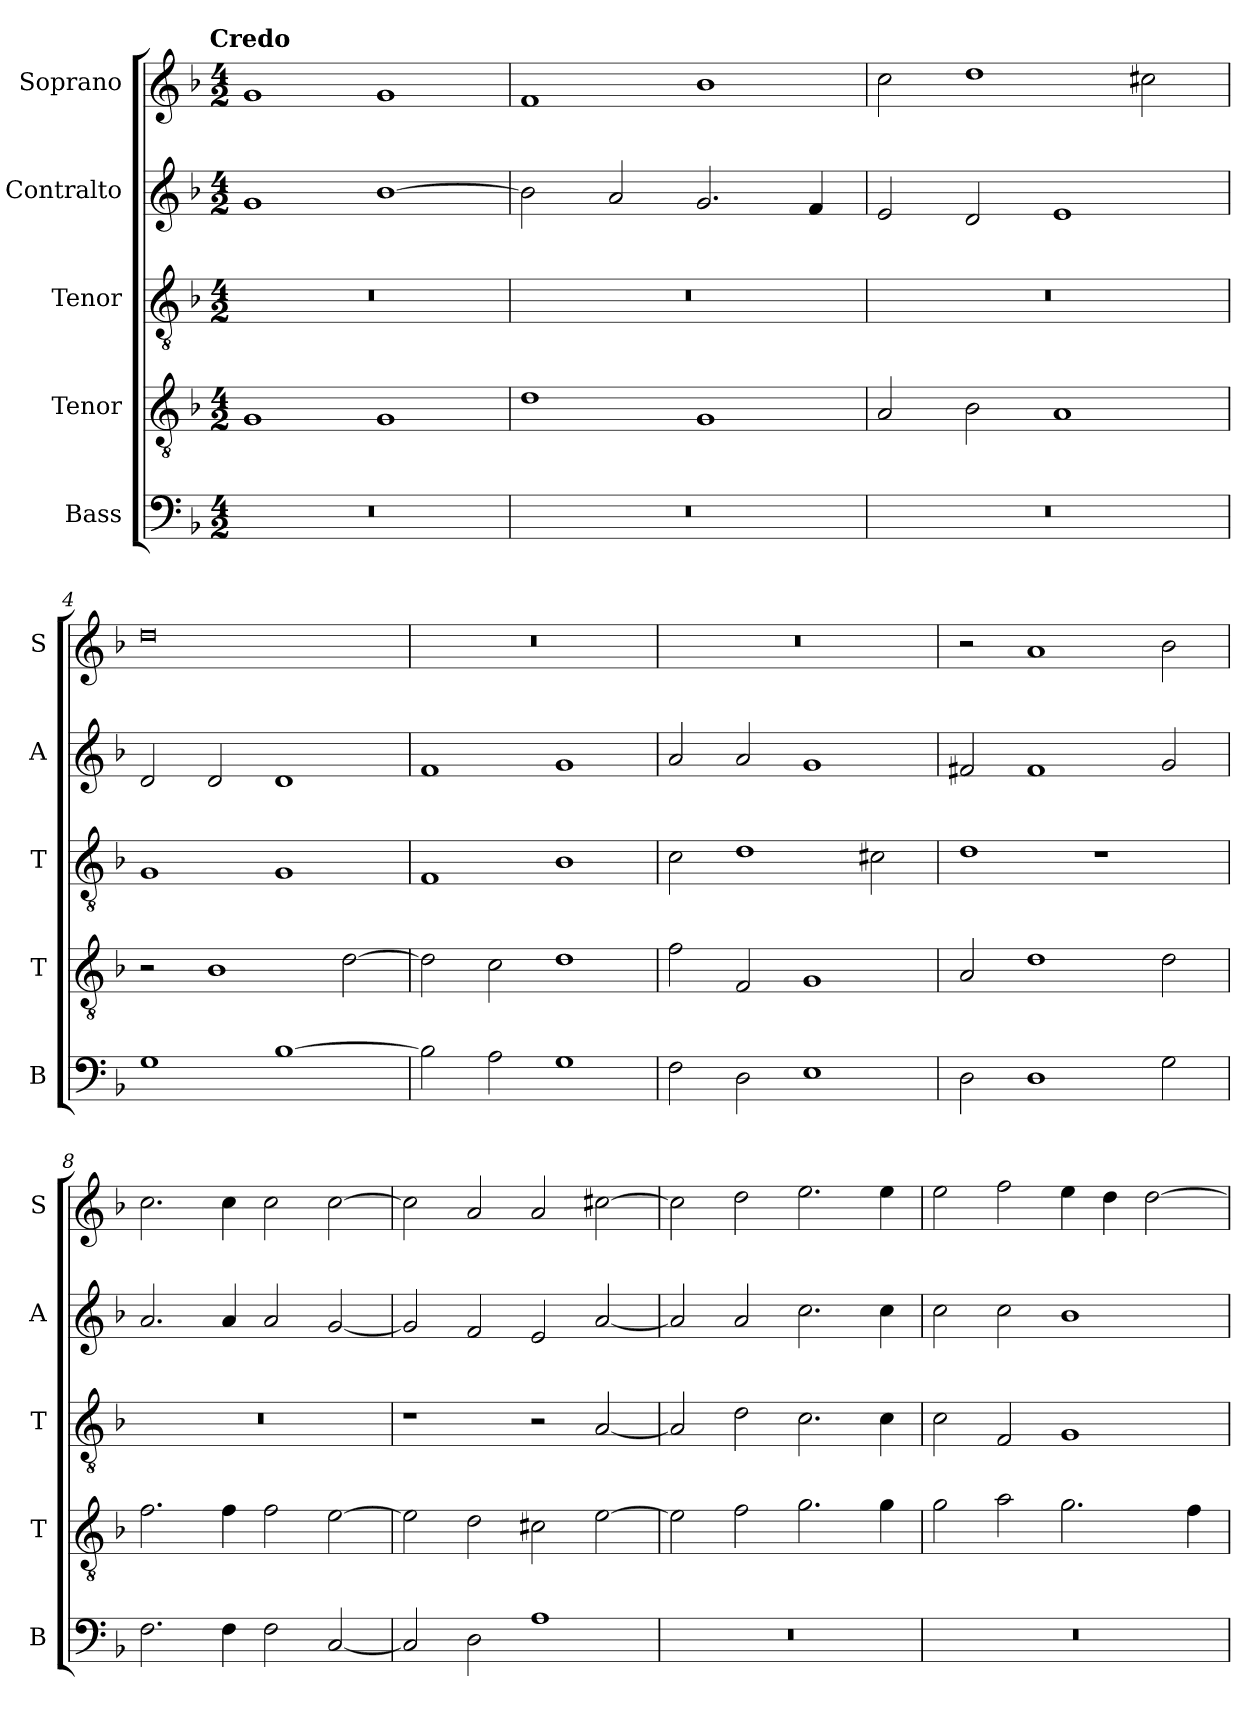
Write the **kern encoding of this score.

**kern	**kern	**kern	**kern	**kern
*part5	*part4	*part3	*part2	*part1
*staff5	*staff4	*staff3	*staff2	*staff1
*I"Bass	*I"Tenor	*I"Tenor	*I"Contralto	*I"Soprano
*I'B	*I'T	*I'T	*I'A	*I'S
*clefF4	*clefGv2	*clefGv2	*clefG2	*clefG2
*k[b-]	*k[b-]	*k[b-]	*k[b-]	*k[b-]
*G:dor	*G:dor	*G:dor	*G:dor	*G:dor
!!LO:TX:omd:t=Credo
*M4/2	*M4/2	*M4/2	*M4/2	*M4/2
=1	=1	=1	=1	=1
0r	1G	0r	1g	1g
.	1G	.	[1b-	1g
=2	=2	=2	=2	=2
0r	1d	0r	2b-]	1f
.	.	.	2a	.
.	1G	.	2.g	1b-
.	.	.	4f	.
=3	=3	=3	=3	=3
0r	2A	0r	2e	2cc
.	2B-	.	2d	1dd
.	1A	.	1e	.
.	.	.	.	2cc#X
=4	=4	=4	=4	=4
1G	2r	1G	2d	0dd
.	1B-	.	2d	.
[1B-	.	1G	1d	.
.	[2d	.	.	.
=5	=5	=5	=5	=5
2B-]	2d]	1F	1f	0r
2A	2c	.	.	.
1G	1d	1B-	1g	.
=6	=6	=6	=6	=6
2F	2f	2c	2a	0r
2D	2F	1d	2a	.
1E	1G	.	1g	.
.	.	2c#X	.	.
=7	=7	=7	=7	=7
2D	2A	1d	2f#X	2r
1D	1d	.	1f#	1a
.	.	1r	.	.
2G	2d	.	2g	2b-
=8	=8	=8	=8	=8
2.F	2.f	0r	2.a	2.cc
4F	4f	.	4a	4cc
2F	2f	.	2a	2cc
[2C	[2e	.	[2g	[2cc
=9	=9	=9	=9	=9
2C]	2e]	1r	2g]	2cc]
2D	2d	.	2f	2a
1A	2c#X	2r	2e	2a
.	[2e	[2A	[2a	[2cc#X
=10	=10	=10	=10	=10
0r	2e]	2A]	2a]	2cc#]
.	2f	2d	2a	2dd
.	2.g	2.c	2.cc	2.ee
.	4g	4c	4cc	4ee
=11	=11	=11	=11	=11
0r	2g	2c	2cc	2ee
.	2a	2F	2cc	2ff
.	2.g	1G	1b-	4ee
.	.	.	.	4dd
.	.	.	.	[2dd
.	4f	.	.	.
=	=	=	=	=
*-	*-	*-	*-	*-
